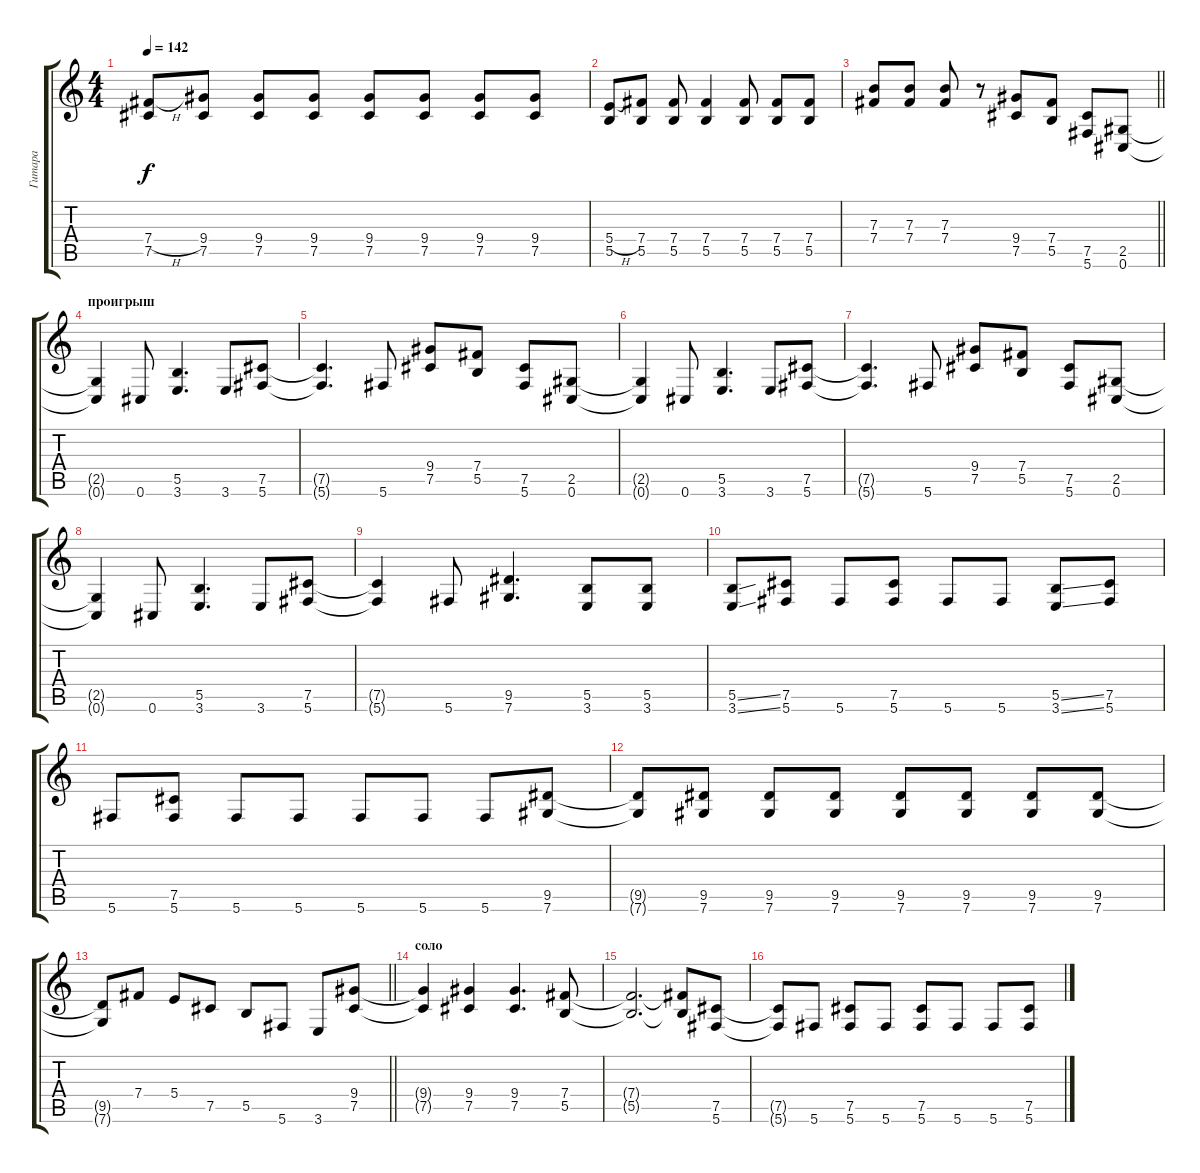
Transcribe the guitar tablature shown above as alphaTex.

\track ("Гитара" "Гитара") {instrument overdrivenguitar}
\staff {score tabs}
\tuning (Db4 Ab3 E3 B2 Gb2 Db2) {hide}
\ts (4 4)
\tempo 142
\clef g2
\ks c
(7.4{h} 7.5).8{dy f} (9.4 7.5).8 (9.4 7.5).8 (9.4 7.5).8 (9.4 7.5).8 (9.4 7.5).8 (9.4 7.5).8 (9.4 7.5).8 |
(5.4{h} 5.5).8 (7.4 5.5).8 (7.4 5.5).8 (7.4 5.5).4 (7.4 5.5).8 (7.4 5.5).8 (7.4 5.5).8 |
\barLineRight lightlight
(7.3 7.4).8 (7.3 7.4).8 (7.3 7.4).8 r.8 (9.4 7.5).8 (7.4 5.5).8 (7.5 5.6).8 (2.5 0.6).8 |
\section ("" "проигрыш")
(2.5{t} 0.6{t}).4 0.6.8 (5.5 3.6).4{d} 3.6.8 (7.5 5.6).8 |
(7.5{t} 5.6{t}).4{d} 5.6.8 (9.4 7.5).8 (7.4 5.5).8 (7.5 5.6).8 (2.5 0.6).8 |
(2.5{t} 0.6{t}).4 0.6.8 (5.5 3.6).4{d} 3.6.8 (7.5 5.6).8 |
(7.5{t} 5.6{t}).4{d} 5.6.8 (9.4 7.5).8 (7.4 5.5).8 (7.5 5.6).8 (2.5 0.6).8 |
(2.5{t} 0.6{t}).4 0.6.8 (5.5 3.6).4{d} 3.6.8 (7.5 5.6).8 |
(7.5{t} 5.6{t}).4 5.6.8 (9.5 7.6).4{d} (5.5 3.6).8 (5.5 3.6).8 |
(5.5{ss} 3.6{ss}).8 (7.5 5.6).8 5.6.8 (7.5 5.6).8 5.6.8 5.6.8 (5.5{ss} 3.6{ss}).8 (7.5 5.6).8 |
5.6.8 (7.5 5.6).8 5.6.8 5.6.8 5.6.8 5.6.8 5.6.8 (9.5 7.6).8 |
(9.5{t} 7.6{t}).8 (9.5 7.6).8 (9.5 7.6).8 (9.5 7.6).8 (9.5 7.6).8 (9.5 7.6).8 (9.5 7.6).8 (9.5 7.6).8 |
\barLineRight lightlight
(9.5{t} 7.6{t}).8 7.4.8 5.4.8 7.5.8 5.5.8 5.6.8 3.6.8 (9.4 7.5).8 |
\section ("" "соло")
(9.4{t} 7.5{t}).4 (9.4 7.5).4 (9.4 7.5).4{d} (7.4 5.5).8 |
(7.4{t} 5.5{t}).2{d} (7.4{t} 5.5{t}).8 (7.5 5.6).8 |
(7.5{t} 5.6{t}).8 5.6.8 (7.5 5.6).8 5.6.8 (7.5 5.6).8 5.6.8 5.6.8 (7.5 5.6).8
